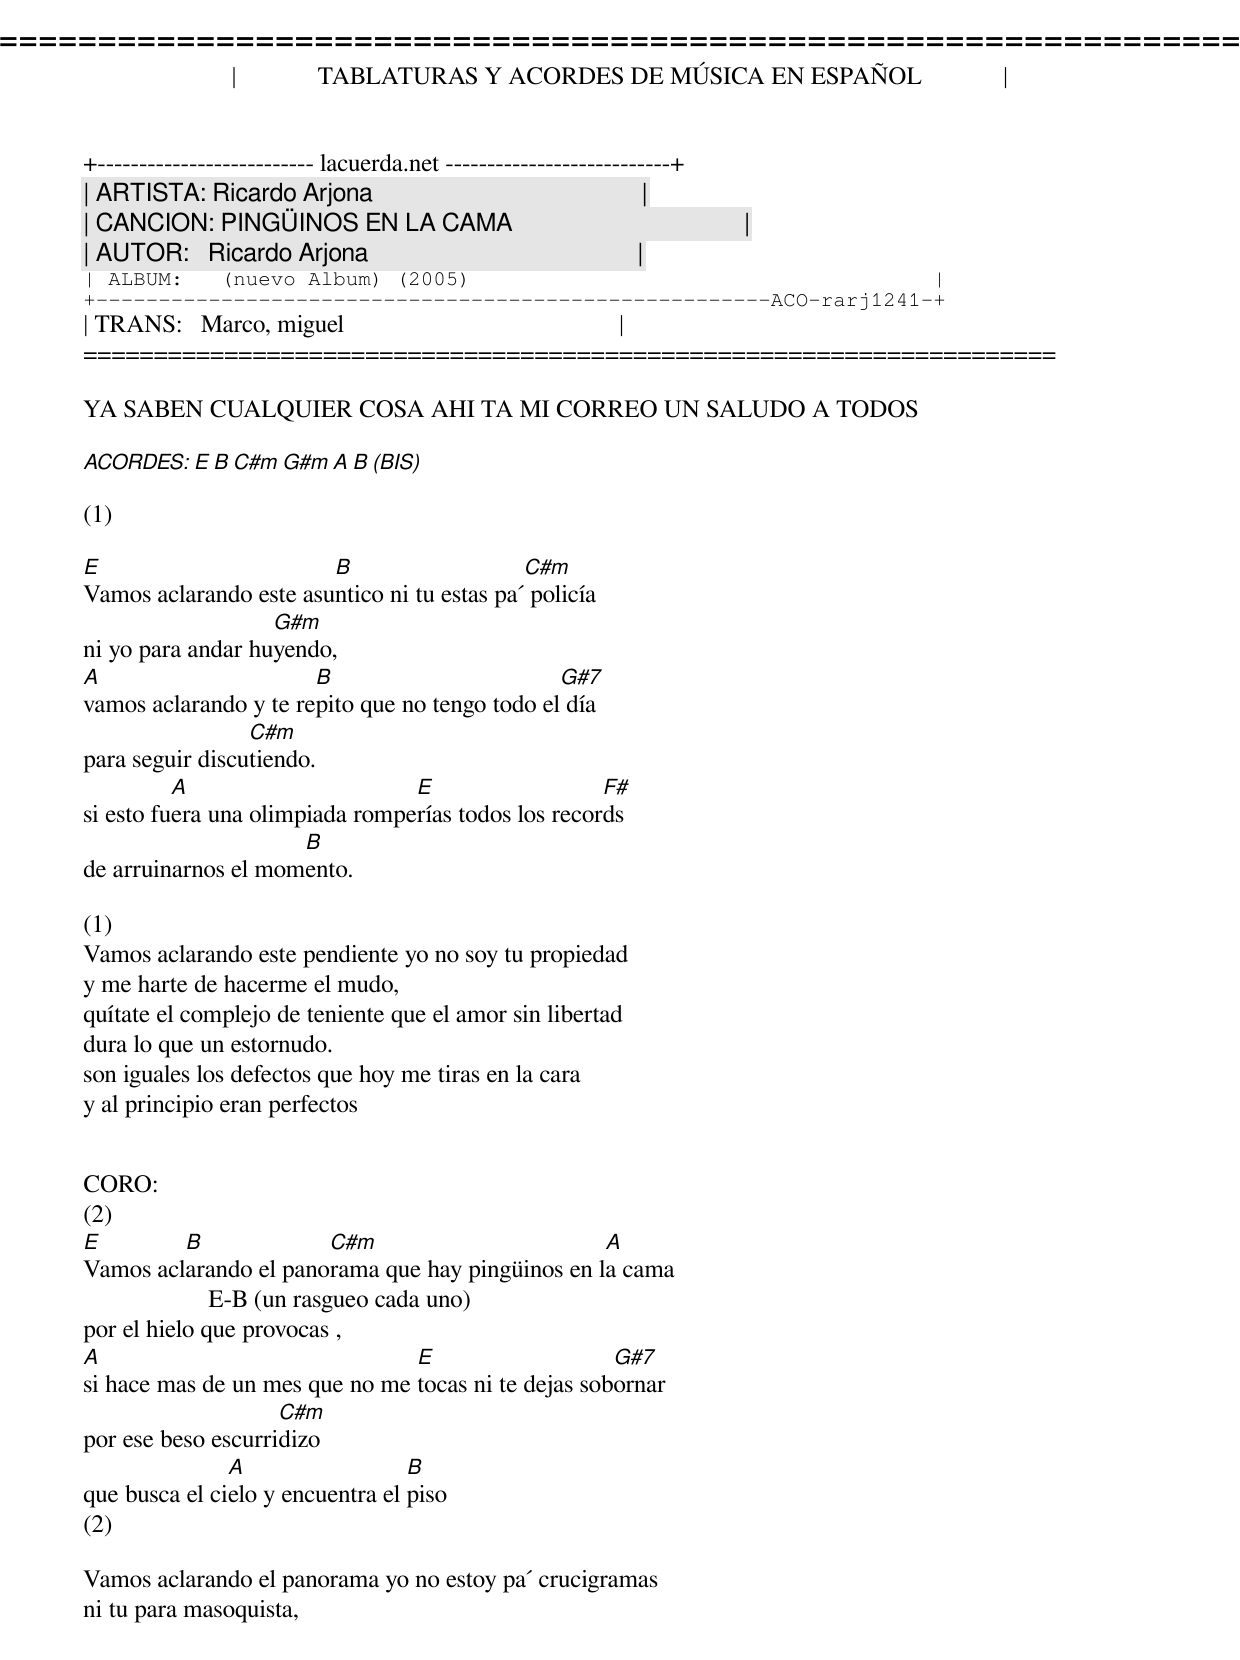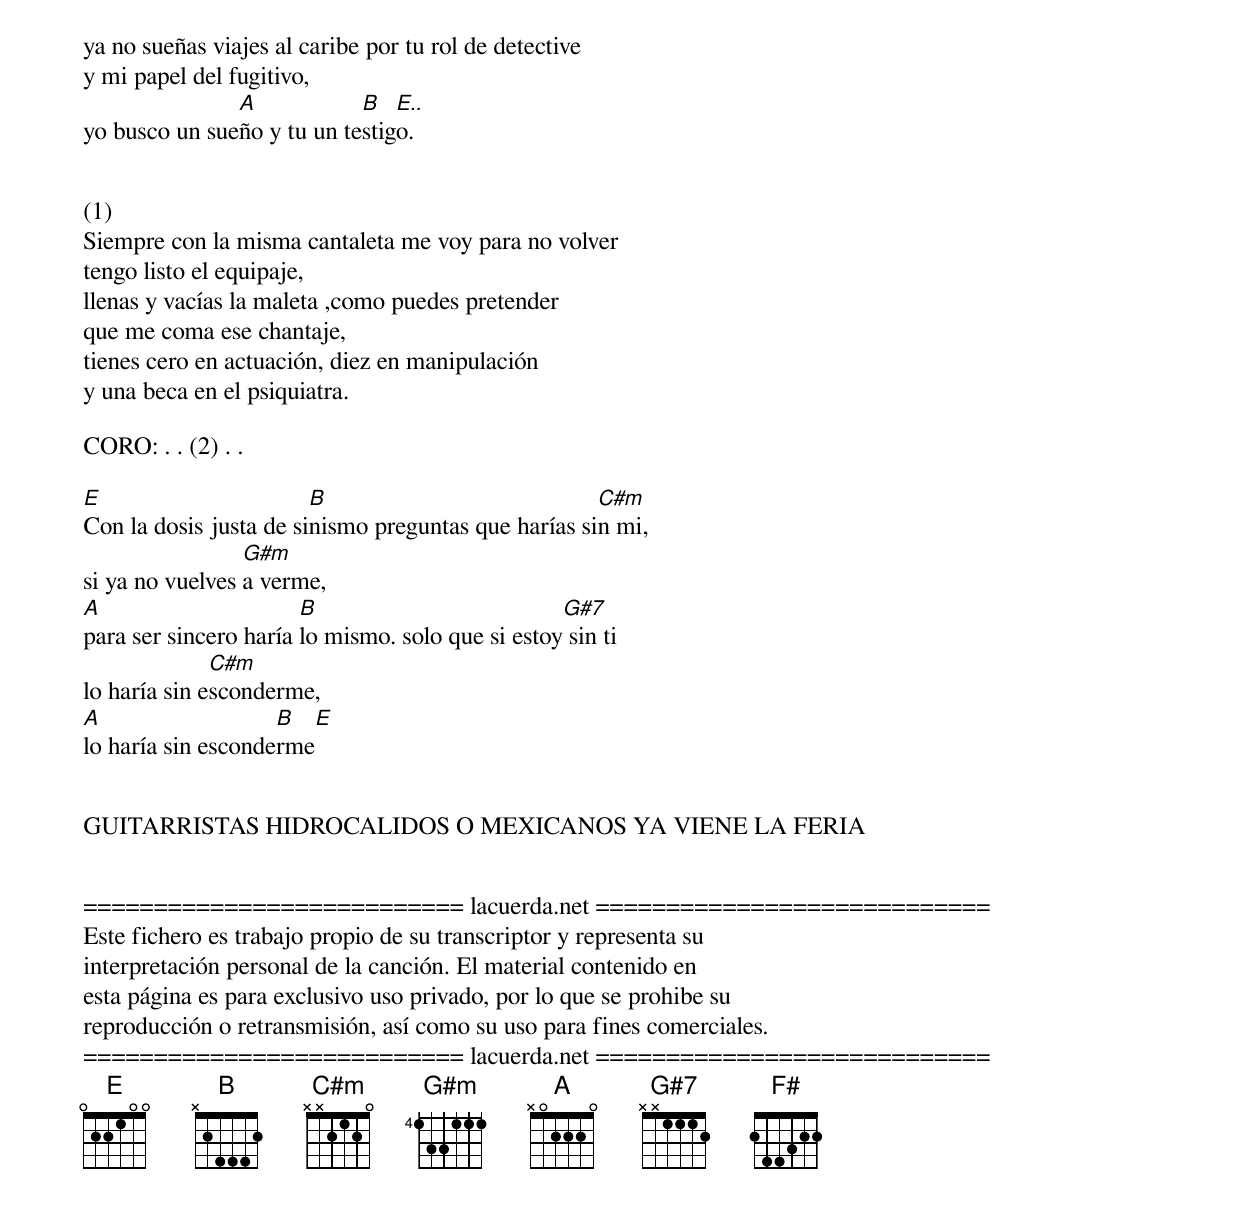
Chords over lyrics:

=====================================================================
|             TABLATURAS Y ACORDES DE MÚSICA EN ESPAÑOL             |
+-------------------------- lacuerda.net ---------------------------+
| ARTISTA: Ricardo Arjona                                           |
| CANCION: PINGÜINOS EN LA CAMA                                     |
| AUTOR:   Ricardo Arjona                                           |
| ALBUM:   (nuevo Album) (2005)                                     |
+------------------------------------------------------ACO-rarj1241-+
| TRANS:   Marco, miguel                                            |
=====================================================================

YA SABEN CUALQUIER COSA AHI TA MI CORREO UN SALUDO A TODOS

ACORDES: E B C#m G#m   A B (BIS)

(1)

E                       B                    C#m
Vamos aclarando este asuntico ni tu estas pa´ policía
                   G#m
ni yo para andar huyendo,
A                      B                        G#7
vamos aclarando y te repito que no tengo todo el día
                 C#m
para seguir discutiendo.
          A                      E                   F#
si esto fuera una olimpiada romperías todos los records
                     B
de arruinarnos el momento.

(1)
Vamos aclarando este pendiente yo no soy tu propiedad
y me harte de hacerme el mudo,
quítate el complejo de teniente que el amor sin libertad
dura lo que un estornudo.
son iguales los defectos que hoy me tiras en la cara
y al principio eran perfectos


CORO:
(2)
E        B             C#m                        A
Vamos aclarando el panorama que hay pingüinos en la cama
                    E-B (un rasgueo cada uno)
por el hielo que provocas ,
A                               E                    G#7
si hace mas de un mes que no me tocas ni te dejas sobornar
                    C#m
por ese beso escurridizo
               A                  B
que busca el cielo y encuentra el piso
(2)

Vamos aclarando el panorama yo no estoy pa´ crucigramas
ni tu para masoquista,
ya no sueñas viajes al caribe por tu rol de detective
y mi papel del fugitivo,
               A            B   E..
yo busco un sueño y tu un testigo.


(1)
Siempre con la misma cantaleta me voy para no volver
tengo listo el equipaje,
llenas y vacías la maleta ,como puedes pretender
que me coma ese chantaje,
tienes cero en actuación, diez en manipulación
y una beca en el psiquiatra.

CORO: . . (2) . .

E                       B                            C#m
Con la dosis justa de sinismo preguntas que harías sin mi,
                 G#m
si ya no vuelves a verme,
A                      B                          G#7
para ser sincero haría lo mismo. solo que si estoy sin ti
              C#m
lo haría sin esconderme,
A                   B   E
lo haría sin esconderme


GUITARRISTAS HIDROCALIDOS O MEXICANOS YA VIENE LA FERIA
DE SAN MARCOS 2008 PARA QUE VENGAN A TOMAR CONSEJOS JAJA BYE


=========================== lacuerda.net ============================
Este fichero es trabajo propio de su transcriptor y representa su
interpretación personal de la canción. El material contenido en
esta página es para exclusivo uso privado, por lo que se prohibe su
reproducción o retransmisión, así como su uso para fines comerciales.
=========================== lacuerda.net ============================
